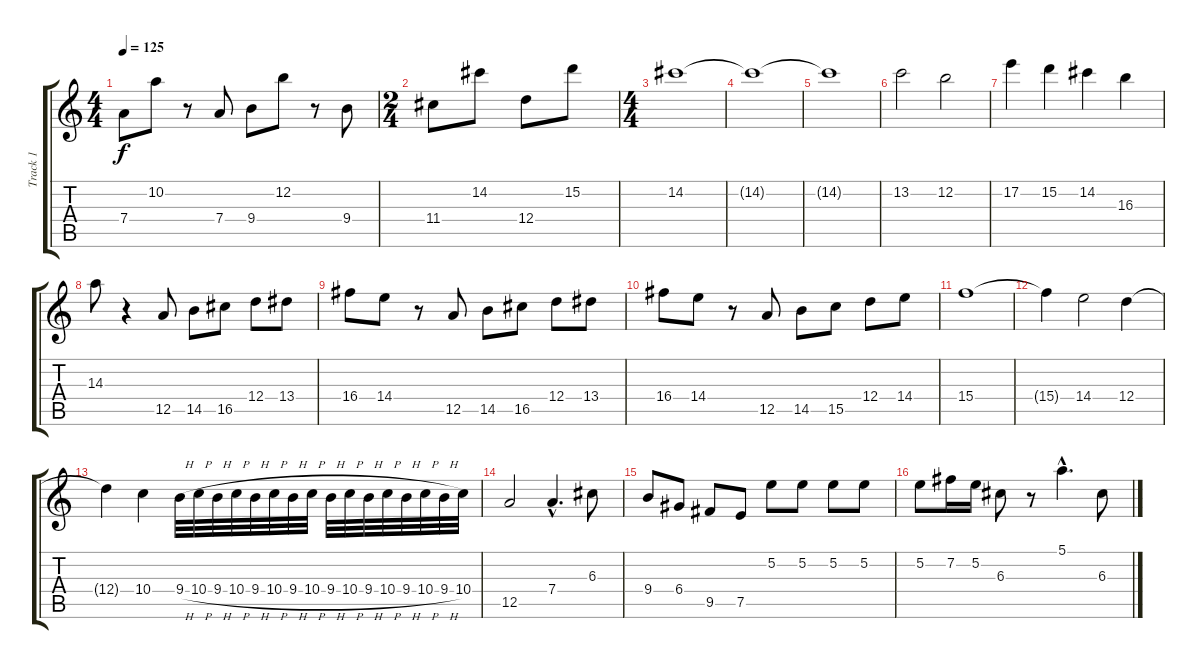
\track ("Track 1" "Track 1") {instrument distortionguitar}
\staff {score tabs}
\tuning (E4 B3 G3 D3 A2 E2) {hide}
\ts (4 4)
\tempo 125
\clef g2
\ks c
7.4.8{dy f} 10.2.8 r.8 7.4.8 9.4.8 12.2.8 r.8 9.4.8 |
\ts (2 4)
11.4.8 14.2.8 12.4.8 15.2.8 |
\ts (4 4)
14.2.1 |
14.2{t}.1 |
14.2{t}.1 |
13.2.2 12.2.2 |
17.2.4 15.2.4 14.2.4 16.3.4 |
14.3.8 r.4 12.5.8 14.5.8 16.5.8 12.4.8 13.4.8 |
16.4.8 14.4.8 r.8 12.5.8 14.5.8 16.5.8 12.4.8 13.4.8 |
16.4.8 14.4.8 r.8 12.5.8 14.5.8 15.5.8 12.4.8 14.4.8 |
15.4.1 |
15.4{t}.4 14.4.2 12.4.4 |
12.4{t}.4 10.4.4 9.4{h}.32 10.4{h}.32 9.4{h}.32 10.4{h}.32 9.4{h}.32 10.4{h}.32 9.4{h}.32 10.4{h}.32 9.4{h}.32 10.4{h}.32 9.4{h}.32 10.4{h}.32 9.4{h}.32 10.4{h}.32 9.4{h}.32 10.4.32 |
12.5.2 7.4{hac}.4{d} 6.3.8 |
9.4.8 6.4.8 9.5.8 7.5.8 5.2.8 5.2.8 5.2.8 5.2.8 |
5.2.8 7.2.16 5.2.16 6.3.8 r.8 5.1{hac}.4{d} 6.3.8
